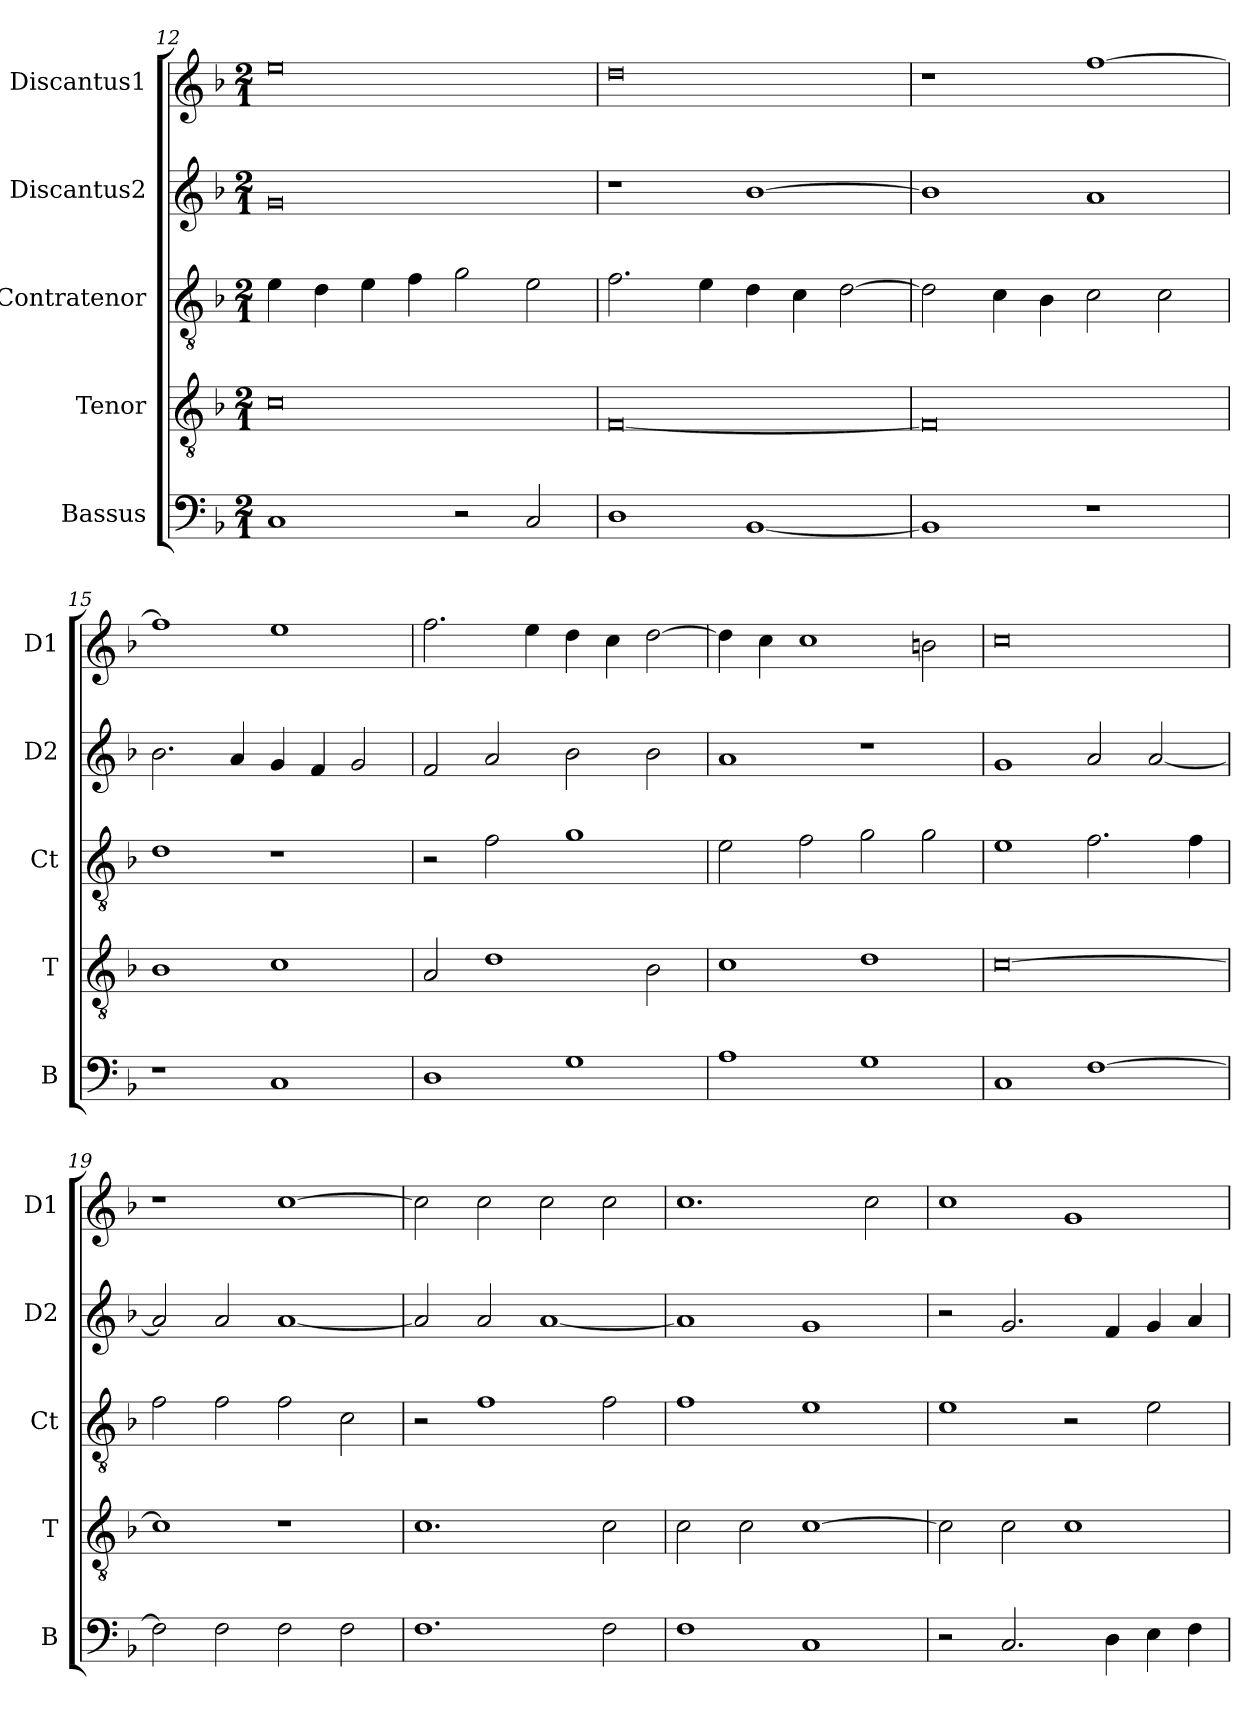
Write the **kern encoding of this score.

**kern	**kern	**kern	**kern	**kern
*part5	*part4	*part3	*part2	*part1
*staff5	*staff4	*staff3	*staff2	*staff1
*I"Bassus	*I"Tenor	*I"Contratenor	*I"Discantus2	*I"Discantus1
*I'B	*I'T	*I'Ct	*I'D2	*I'D1
*clefF4	*clefGv2	*clefGv2	*clefG2	*clefG2
*k[b-]	*k[b-]	*k[b-]	*k[b-]	*k[b-]
*M2/1	*M2/1	*M2/1	*M2/1	*M2/1
=12	=12	=12	=12	=12
1C	0c	4e\	0g	0ee
.	.	4d\	.	.
.	.	4e\	.	.
.	.	4f\	.	.
2r	.	2g\	.	.
2C/	.	2e\	.	.
=13	=13	=13	=13	=13
1D	[0F	2.f\	1r	0dd
.	.	4e\	.	.
[1BB-	.	4d\	[1b-	.
.	.	4c\	.	.
.	.	[2d\	.	.
=14	=14	=14	=14	=14
1BB-]	0F]	2d\]	1b-]	1r
.	.	4c\	.	.
.	.	4B-\	.	.
1r	.	2c\	1a	[1ff
.	.	2c\	.	.
=15	=15	=15	=15	=15
1r	1B-	1d	2.b-\	1ff]
.	.	.	4a/	.
1C	1c	1r	4g/	1ee
.	.	.	4f/	.
.	.	.	2g/	.
=16	=16	=16	=16	=16
1D	2A/	2r	2f/	2.ff\
.	1d	2f\	2a/	.
.	.	.	.	4ee\
1G	.	1g	2b-\	4dd\
.	.	.	.	4cc\
.	2B-\	.	2b-\	[2dd\
=17	=17	=17	=17	=17
1A	1c	2e\	1a	4dd\]
.	.	.	.	4cc\
.	.	2f\	.	1cc
1G	1d	2g\	1r	.
.	.	2g\	.	2bn\
=18	=18	=18	=18	=18
1C	[0c	1e	1g	0cc
[1F	.	2.f\	2a/	.
.	.	.	[2a/	.
.	.	4f\	.	.
=19	=19	=19	=19	=19
2F\]	1c]	2f\	2a/]	1r
2F\	.	2f\	2a/	.
2F\	1r	2f\	[1a	[1cc
2F\	.	2c\	.	.
=20	=20	=20	=20	=20
1.F	1.c	2r	2a/]	2cc\]
.	.	1f	2a/	2cc\
.	.	.	[1a	2cc\
2F\	2c\	2f\	.	2cc\
=21	=21	=21	=21	=21
1F	2c\	1f	1a]	1.cc
.	2c\	.	.	.
1C	[1c	1e	1g	.
.	.	.	.	2cc\
=22	=22	=22	=22	=22
2r	2c\]	1e	2r	1cc
2.C/	2c\	.	2.g/	.
.	1c	2r	.	1g
4D\	.	.	4f/	.
4E\	.	2e\	4g/	.
4F\	.	.	4a/	.
=	=	=	=	=
*-	*-	*-	*-	*-
